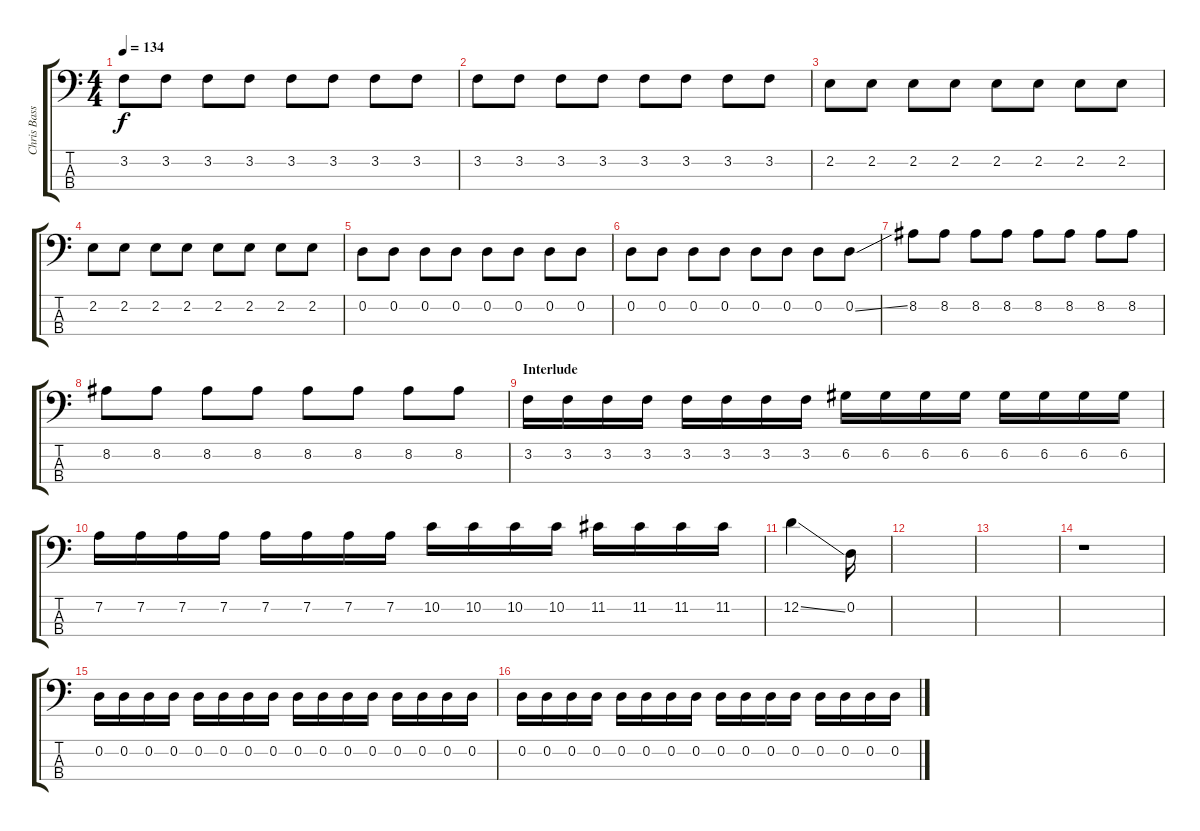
\track ("Chris Bass" "Chris Bass") {instrument synthbass2}
\staff {score tabs}
\tuning (G2 D2 A1 D1) {hide}
\ts (4 4)
\tempo 134
\clef f4
\ks c
3.2.8{dy f} 3.2.8 3.2.8 3.2.8 3.2.8 3.2.8 3.2.8 3.2.8 |
3.2.8 3.2.8 3.2.8 3.2.8 3.2.8 3.2.8 3.2.8 3.2.8 |
2.2.8 2.2.8 2.2.8 2.2.8 2.2.8 2.2.8 2.2.8 2.2.8 |
2.2.8 2.2.8 2.2.8 2.2.8 2.2.8 2.2.8 2.2.8 2.2.8 |
0.2.8 0.2.8 0.2.8 0.2.8 0.2.8 0.2.8 0.2.8 0.2.8 |
0.2.8 0.2.8 0.2.8 0.2.8 0.2.8 0.2.8 0.2.8 0.2{ss}.8 |
8.2.8 8.2.8 8.2.8 8.2.8 8.2.8 8.2.8 8.2.8 8.2.8 |
8.2.8 8.2.8 8.2.8 8.2.8 8.2.8 8.2.8 8.2.8 8.2.8 |
\section ("" "Interlude")
3.2.16 3.2.16 3.2.16 3.2.16 3.2.16 3.2.16 3.2.16 3.2.16 6.2.16 6.2.16 6.2.16 6.2.16 6.2.16 6.2.16 6.2.16 6.2.16 |
7.2.16 7.2.16 7.2.16 7.2.16 7.2.16 7.2.16 7.2.16 7.2.16 10.2.16 10.2.16 10.2.16 10.2.16 11.2.16 11.2.16 11.2.16 11.2.16 |
12.2{ss}.4 0.2.16 |
|
|
r.1 |
0.2.16 0.2.16 0.2.16 0.2.16 0.2.16 0.2.16 0.2.16 0.2.16 0.2.16 0.2.16 0.2.16 0.2.16 0.2.16 0.2.16 0.2.16 0.2.16 |
0.2.16 0.2.16 0.2.16 0.2.16 0.2.16 0.2.16 0.2.16 0.2.16 0.2.16 0.2.16 0.2.16 0.2.16 0.2.16 0.2.16 0.2.16 0.2.16
